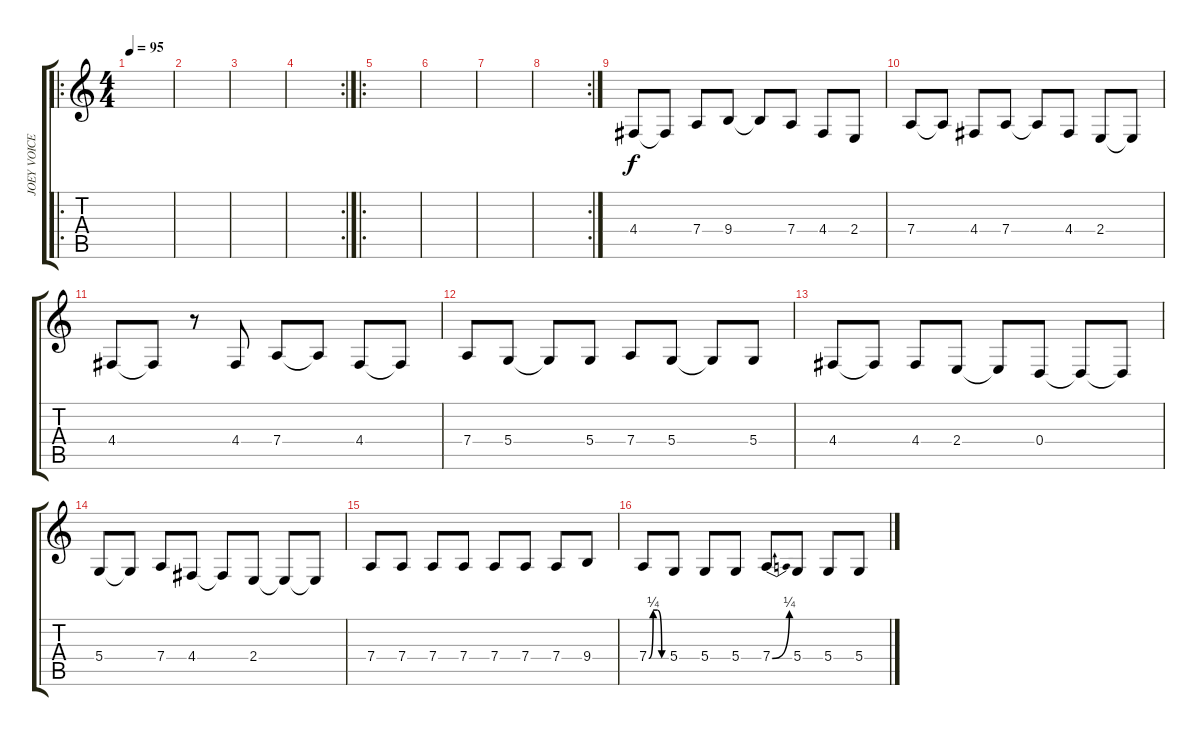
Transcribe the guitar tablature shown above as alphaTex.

\track ("JOEY VOICE" "JOEY VOICE") {instrument lead6voice}
\staff {score tabs}
\tuning (E4 B3 G3 D3 A2 E2) {hide}
\ro
\ts (4 4)
\tempo 95
\clef g2
\ks c
|
|
|
\rc 2
|
\ro
|
|
|
\rc 2
|
4.4.8 4.4{t}.8 7.4.8 9.4.8 9.4{t}.8 7.4.8 4.4.8 2.4.8 |
7.4.8 7.4{t}.8 4.4.8 7.4.8 7.4{t}.8 4.4.8 2.4.8 2.4{t}.8 |
4.4.8 4.4{t}.8 r.8 4.4.8 7.4.8 7.4{t}.8 4.4.8 4.4{t}.8 |
7.4.8 5.4.8 5.4{t}.8 5.4.8 7.4.8 5.4.8 5.4{t}.8 5.4.8 |
4.4.8 4.4{t}.8 4.4.8 2.4.8 2.4{t}.8 0.4.8 0.4{t}.8 0.4{t}.8 |
5.4.8 5.4{t}.8 7.4.8 4.4.8 4.4{t}.8 2.4.8 2.4{t}.8 2.4{t}.8 |
7.4.8 7.4.8 7.4.8 7.4.8 7.4.8 7.4.8 7.4.8 9.4.8 |
7.4{be (custom 0 0 15 1 30 1 45 0 60 0)}.8 5.4.8 5.4.8 5.4.8 7.4{be (bend 0 0 60 1)}.8 5.4.8 5.4.8 5.4.8
